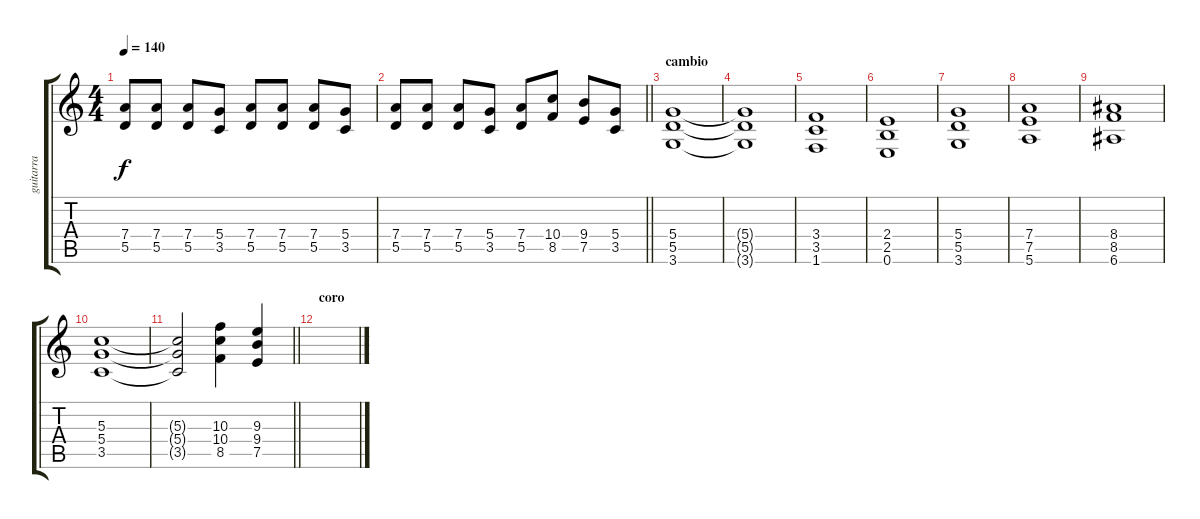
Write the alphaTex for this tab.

\track ("guitarra" "guitarra") {instrument distortionguitar}
\staff {score tabs}
\tuning (E4 B3 G3 D3 A2 E2) {hide}
\ts (4 4)
\tempo 140
\clef g2
\ks c
(7.4 5.5).8{dy f} (7.4 5.5).8 (7.4 5.5).8 (5.4 3.5).8 (7.4 5.5).8 (7.4 5.5).8 (7.4 5.5).8 (5.4 3.5).8 |
\barLineRight lightlight
(7.4 5.5).8 (7.4 5.5).8 (7.4 5.5).8 (5.4 3.5).8 (7.4 5.5).8 (10.4 8.5).8 (9.4 7.5).8 (5.4 3.5).8 |
\section ("" "cambio")
(5.4 5.5 3.6).1 |
(5.4{t} 5.5{t} 3.6{t}).1 |
(3.4 3.5 1.6).1 |
(2.4 2.5 0.6).1 |
(5.4 5.5 3.6).1 |
(7.4 7.5 5.6).1 |
(8.4 8.5 6.6).1 |
(5.3 5.4 3.5).1 |
\barLineRight lightlight
(5.3{t} 5.4{t} 3.5{t}).2 (10.3 10.4 8.5).4 (9.3 9.4 7.5).4 |
\section ("" "coro")
